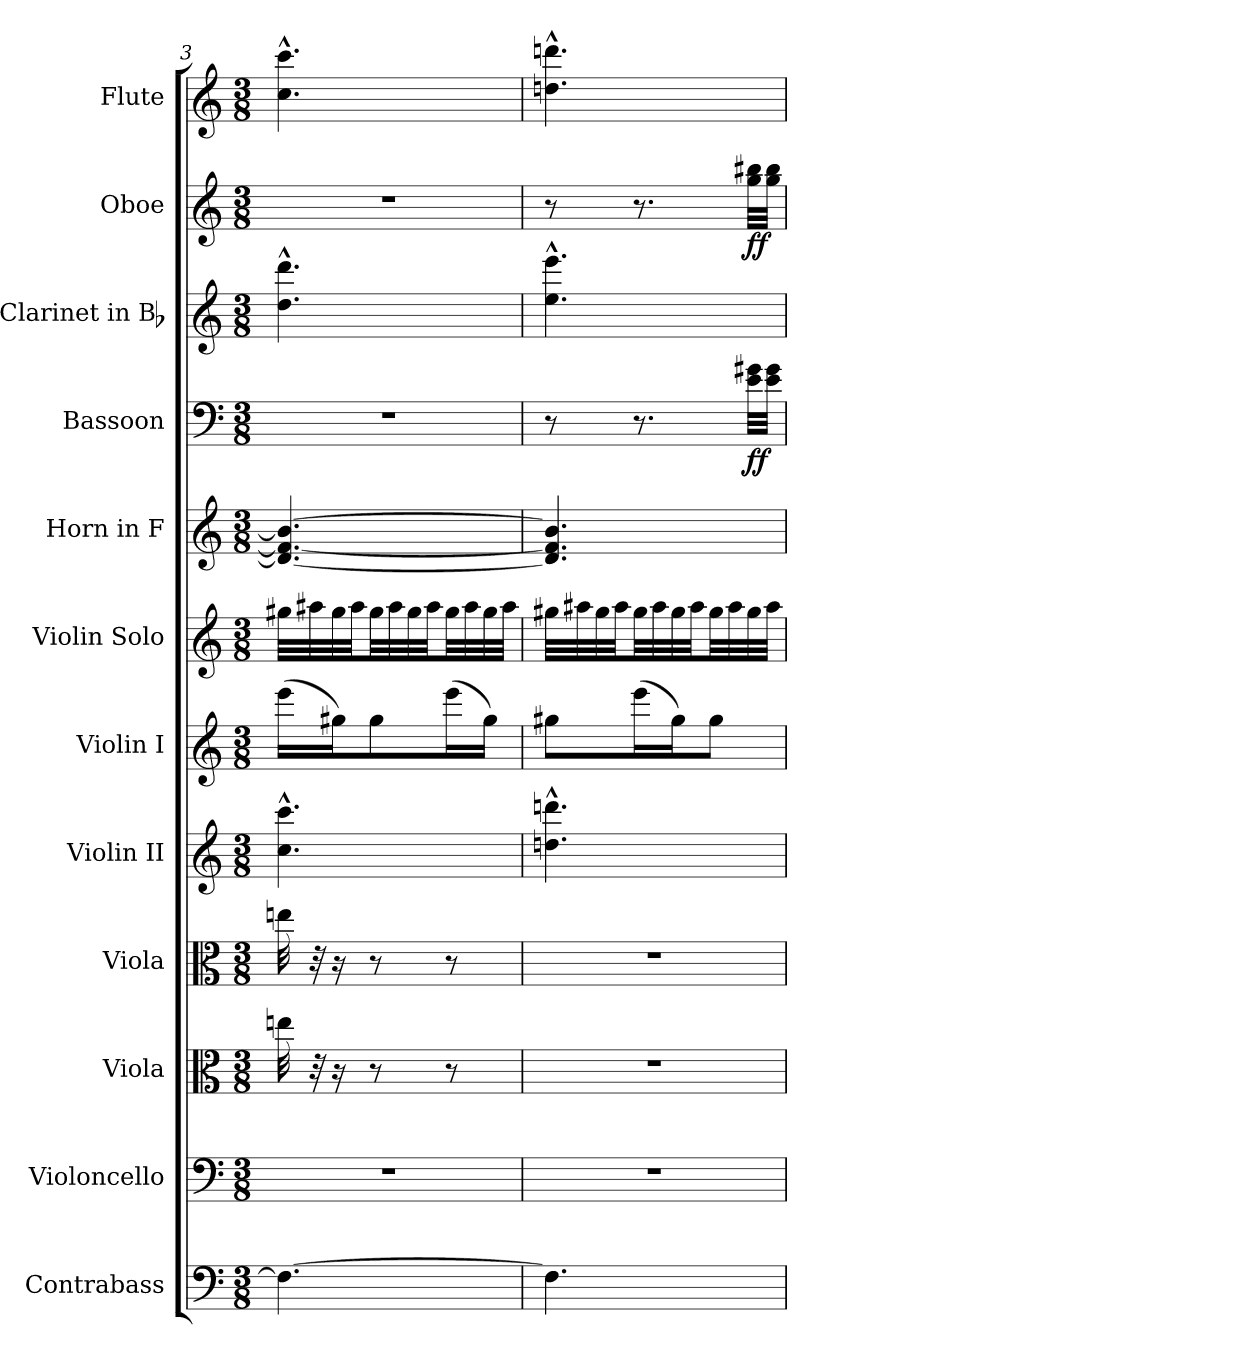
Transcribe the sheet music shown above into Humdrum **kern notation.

**kern	**kern	**kern	**kern	**kern	**kern	**kern	**kern	**kern	**dynam	**kern	**kern	**dynam	**kern
*part12	*part11	*part10	*part9	*part8	*part7	*part6	*part5	*part4	*part4	*part3	*part2	*part2	*part1
*staff12	*staff11	*staff10	*staff9	*staff8	*staff7	*staff6	*staff5	*staff4	*staff4	*staff3	*staff2	*staff2	*staff1
*I"Contrabass	*I"Violoncello	*I"Viola	*I"Viola	*I"Violin II	*I"Violin I	*I"Violin Solo	*I"Horn in F	*I"Bassoon	*	*I"Clarinet in Bb	*I"Oboe	*	*I"Flute
*I'Cb.	*I'Vc.	*I'Vla.	*I'Vla.	*I'Vln. II	*I'Vln. I	*I'Vln.	*I'Hn.	*I'Bsn.	*	*I'Cl.	*I'Ob.	*	*I'Fl.
*clefF4	*clefF4	*clefC3	*clefC3	*clefG2	*clefG2	*clefG2	*clefG2	*clefF4	*	*clefG2	*clefG2	*	*clefG2
*	*	*	*	*	*	*	*ITrd4c7	*	*	*ITrd1c2	*	*	*
*k[]	*k[]	*k[]	*k[]	*k[]	*k[]	*k[]	*k[b-]	*k[]	*	*k[b-e-]	*k[]	*	*k[]
*M3/8	*M3/8	*M3/8	*M3/8	*M3/8	*M3/8	*M3/8	*M3/8	*M3/8	*	*M3/8	*M3/8	*	*M3/8
=3	=3	=3	=3	=3	=3	=3	=3	=3	=3	=3	=3	=3	=3
4.F#_	8%3r	32een	32een	4.cc^^ 4.ccc^^	(16eee\LL	32gg#XLLL	4.G-_ 4.B-_ 4.e_	8%3r	.	4.cc^^ 4.ccc^^	8%3r	.	4.cc^^ 4.ccc^^
.	.	32r	32r	.	.	32aa#X	.	.	.	.	.	.	.
.	.	16r	16r	.	16gg#X\J)	32gg#	.	.	.	.	.	.	.
.	.	.	.	.	.	32aa#JJ	.	.	.	.	.	.	.
.	.	8r	8r	.	8gg#\	32gg#LL	.	.	.	.	.	.	.
.	.	.	.	.	.	32aa#	.	.	.	.	.	.	.
.	.	.	.	.	.	32gg#	.	.	.	.	.	.	.
.	.	.	.	.	.	32aa#JJ	.	.	.	.	.	.	.
.	.	8r	8r	.	(16eee\L	32gg#LL	.	.	.	.	.	.	.
.	.	.	.	.	.	32aa#	.	.	.	.	.	.	.
.	.	.	.	.	16gg#\JJ)	32gg#	.	.	.	.	.	.	.
.	.	.	.	.	.	32aa#JJJ	.	.	.	.	.	.	.
=4	=4	=4	=4	=4	=4	=4	=4	=4	=4	=4	=4	=4	=4
4.F#]	8%3r	8%3r	8%3r	4.ddn^^ 4.dddn^^	8gg#X\L	32gg#XLLL	4.G-] 4.B-] 4.e]	8r	.	4.dd^^ 4.ddd^^	8r	.	4.ddn^^ 4.dddn^^
.	.	.	.	.	.	32aa#X	.	.	.	.	.	.	.
.	.	.	.	.	.	32gg#	.	.	.	.	.	.	.
.	.	.	.	.	.	32aa#JJ	.	.	.	.	.	.	.
.	.	.	.	.	(16eee\L	32gg#LL	.	8.r	.	.	8.r	.	.
.	.	.	.	.	.	32aa#	.	.	.	.	.	.	.
.	.	.	.	.	16gg#\J)	32gg#	.	.	.	.	.	.	.
.	.	.	.	.	.	32aa#JJ	.	.	.	.	.	.	.
.	.	.	.	.	8gg#\J	32gg#LL	.	.	.	.	.	.	.
.	.	.	.	.	.	32aa#	.	.	.	.	.	.	.
.	.	.	.	.	.	32gg#	.	32e 32g#XLLL	ff	.	32gg 32bb#XLLL	ff	.
.	.	.	.	.	.	32aa#JJJ	.	32e 32g#JJJ	.	.	32gg 32bb#JJJ	.	.
=	=	=	=	=	=	=	=	=	=	=	=	=	=
*-	*-	*-	*-	*-	*-	*-	*-	*-	*-	*-	*-	*-	*-
